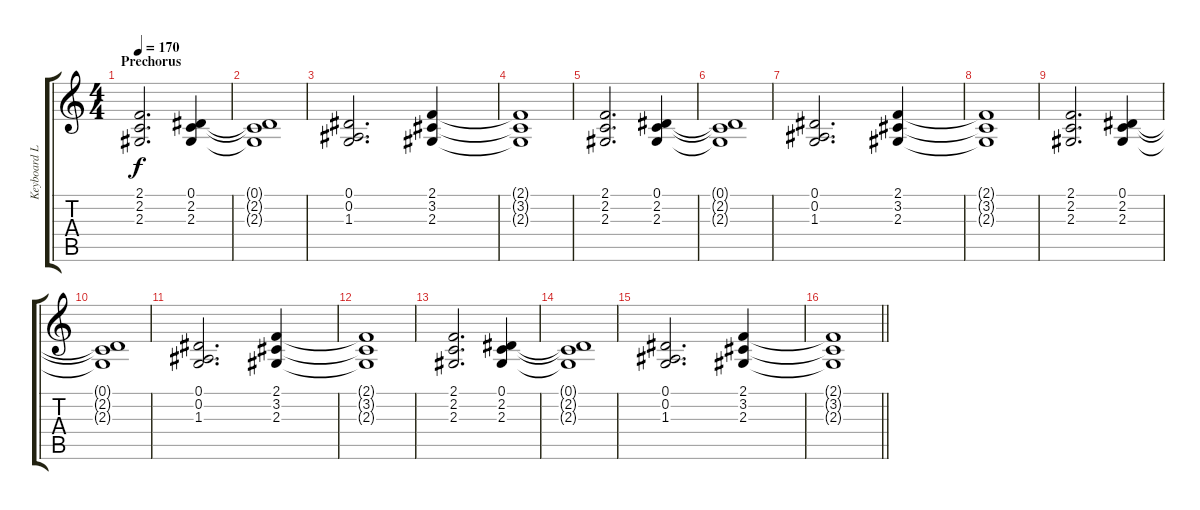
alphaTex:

\track ("Keyboard L" "Keyboard L") {instrument stringensemble1}
\staff {score tabs}
\tuning (Eb4 Bb3 Gb3 Db3 Ab2 Eb2) {hide}
\ts (4 4)
\section ("" "Prechorus")
\tempo 170
\clef g2
\ks c
(2.1 2.2 2.3).2{d dy f} (0.1 2.2 2.3).4 |
(0.1{t} 2.2{t} 2.3{t}).1 |
(0.1 0.2 1.3).2{d} (2.1 3.2 2.3).4 |
(2.1{t} 3.2{t} 2.3{t}).1 |
(2.1 2.2 2.3).2{d} (0.1 2.2 2.3).4 |
(0.1{t} 2.2{t} 2.3{t}).1 |
(0.1 0.2 1.3).2{d} (2.1 3.2 2.3).4 |
(2.1{t} 3.2{t} 2.3{t}).1 |
(2.1 2.2 2.3).2{d} (0.1 2.2 2.3).4 |
(0.1{t} 2.2{t} 2.3{t}).1 |
(0.1 0.2 1.3).2{d} (2.1 3.2 2.3).4 |
(2.1{t} 3.2{t} 2.3{t}).1 |
(2.1 2.2 2.3).2{d} (0.1 2.2 2.3).4 |
(0.1{t} 2.2{t} 2.3{t}).1 |
(0.1 0.2 1.3).2{d} (2.1 3.2 2.3).4 |
\barLineRight lightlight
(2.1{t} 3.2{t} 2.3{t}).1
